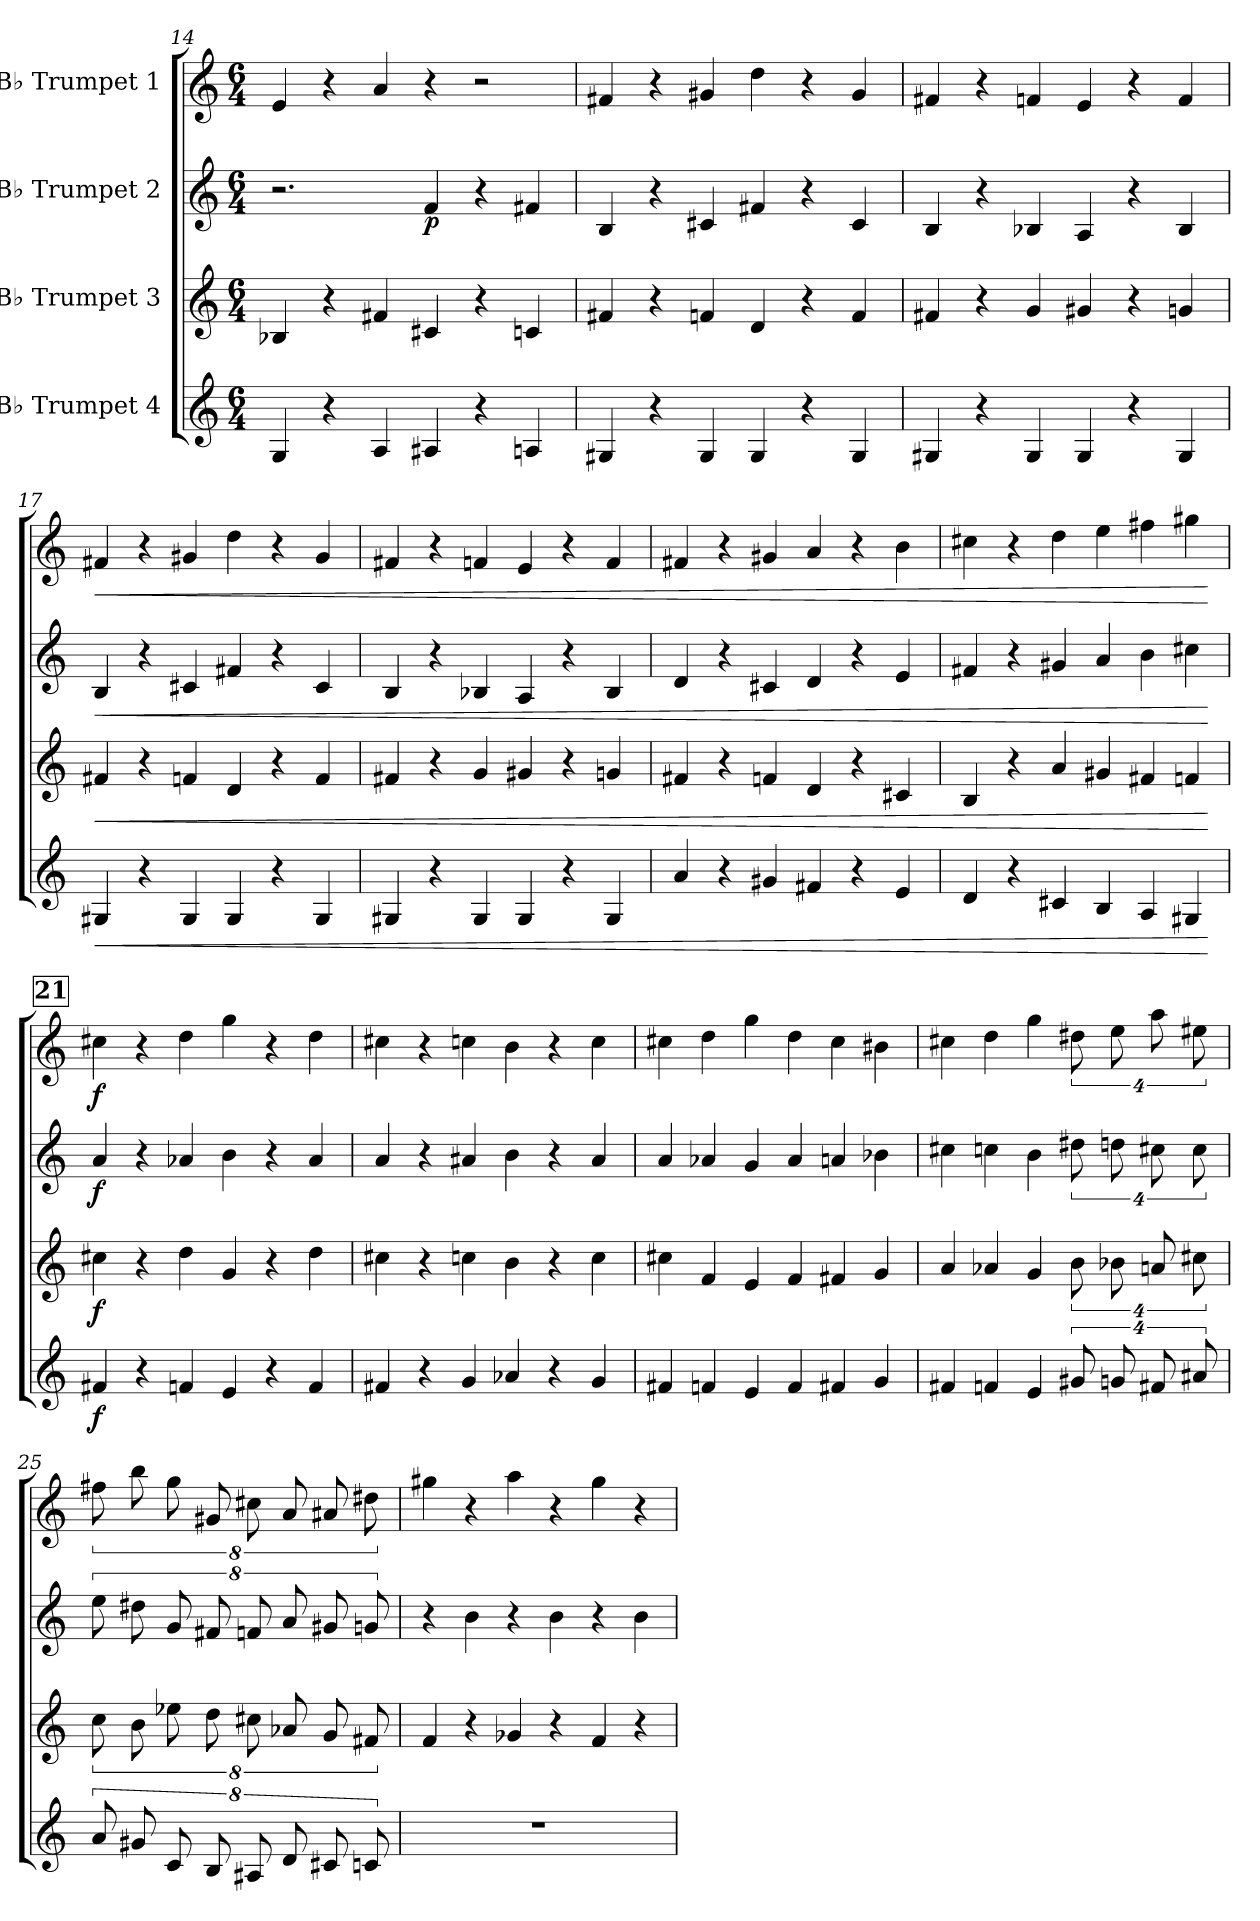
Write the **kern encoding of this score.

**kern	**dynam	**kern	**dynam	**kern	**dynam	**kern	**dynam
*part4	*part4	*part3	*part3	*part2	*part2	*part1	*part1
*staff4	*staff4	*staff3	*staff3	*staff2	*staff2	*staff1	*staff1
*I"B♭ Trumpet 4	*	*I"B♭ Trumpet 3	*	*I"B♭ Trumpet 2	*	*I"B♭ Trumpet 1	*
*clefG2	*	*clefG2	*	*clefG2	*	*clefG2	*
*ITrd1c2	*	*ITrd1c2	*	*ITrd1c2	*	*ITrd1c2	*
*k[b-e-]	*	*k[b-e-]	*	*k[b-e-]	*	*k[b-e-]	*
*M6/4	*	*M6/4	*	*M6/4	*	*M6/4	*
=14	=14	=14	=14	=14	=14	=14	=14
4F/	.	4A-X/	.	2.r	.	4d/	.
4r	.	4r	.	.	.	4r	.
4G/	.	4en/	.	.	.	4g/	.
!	!	!	!	!	!LO:DY:b	!	!
4G#X/	.	4Bn/	.	4e-/	p	4r	.
4r	.	4r	.	4r	.	2r	.
4Gn/	.	4B-X/	.	4en/	.	.	.
!!LO:LB:g=z
=15	=15	=15	=15	=15	=15	=15	=15
4F#X/	.	4en/	.	4A/	.	4en/	.
4r	.	4r	.	4r	.	4r	.
4F#/	.	4e-X/	.	4Bn/	.	4f#X/	.
4F#/	.	4c/	.	4en/	.	4cc\	.
4r	.	4r	.	4r	.	4r	.
4F#/	.	4e-/	.	4B/	.	4f#/	.
=16	=16	=16	=16	=16	=16	=16	=16
4F#X/	.	4en/	.	4A/	.	4en/	.
4r	.	4r	.	4r	.	4r	.
4F#/	.	4f/	.	4A-X/	.	4e-X/	.
4F#/	.	4f#X/	.	4G/	.	4d/	.
4r	.	4r	.	4r	.	4r	.
4F#/	.	4fn/	.	4A-/	.	4e-/	.
=17	=17	=17	=17	=17	=17	=17	=17
!	!LO:HP:b	!	!LO:HP:b	!	!LO:HP:b	!	!LO:HP:b
4F#X/	<	4en/	<	4A/	<	4en/	<
4r	.	4r	.	4r	.	4r	.
4F#/	.	4e-X/	.	4Bn/	.	4f#X/	.
4F#/	.	4c/	.	4en/	.	4cc\	.
4r	.	4r	.	4r	.	4r	.
4F#/	.	4e-/	.	4B/	.	4f#/	.
=18	=18	=18	=18	=18	=18	=18	=18
4F#X/	.	4en/	.	4A/	.	4en/	.
4r	.	4r	.	4r	.	4r	.
4F#/	.	4f/	.	4A-X/	.	4e-X/	.
4F#/	.	4f#X/	.	4G/	.	4d/	.
4r	.	4r	.	4r	.	4r	.
4F#/	.	4fn/	.	4A-/	.	4e-/	.
=19	=19	=19	=19	=19	=19	=19	=19
4g/	.	4en/	.	4c/	.	4en/	.
4r	.	4r	.	4r	.	4r	.
4f#X/	.	4e-X/	.	4Bn/	.	4f#X/	.
4en/	.	4c/	.	4c/	.	4g/	.
4r	.	4r	.	4r	.	4r	.
4d/	.	4Bn/	.	4d/	.	4a\	.
!!LO:PB:g=z
=20	=20	=20	=20	=20	=20	=20	=20
4c/	.	4A/	.	4en/	.	4bn\	.
4r	.	4r	.	4r	.	4r	.
4Bn/	.	4g/	.	4f#X/	.	4cc\	.
4A/	.	4f#X/	.	4g/	.	4dd\	.
4G/	.	4en/	.	4a\	.	4een\	.
4F#X/	.	4e-X/	.	4bn\	.	4ff#X\	.
.	[	.	[	.	[	.	[
!!LO:REH:place=s1:a:B:fs=14:t=21
=21	=21	=21	=21	=21	=21	=21	=21
!	!LO:DY:b	!	!LO:DY:b	!	!LO:DY:b	!	!LO:DY:b
4en/	f	4bn\	f	4g/	f	4bn\	f
4r	.	4r	.	4r	.	4r	.
4e-X/	.	4cc\	.	4g-X/	.	4cc\	.
4d/	.	4f/	.	4a\	.	4ff\	.
4r	.	4r	.	4r	.	4r	.
4e-/	.	4cc\	.	4g-/	.	4cc\	.
=22	=22	=22	=22	=22	=22	=22	=22
4en/	.	4bn\	.	4g/	.	4bn\	.
4r	.	4r	.	4r	.	4r	.
4f/	.	4b-X\	.	4g#X/	.	4b-X\	.
4g-X/	.	4a\	.	4a\	.	4a\	.
4r	.	4r	.	4r	.	4r	.
4f/	.	4b-\	.	4g#/	.	4b-\	.
=23	=23	=23	=23	=23	=23	=23	=23
4en/	.	4bn\	.	4g/	.	4bn\	.
4e-X/	.	4e-/	.	4g-X/	.	4cc\	.
4d/	.	4d/	.	4f/	.	4ff\	.
4e-/	.	4e-/	.	4g-/	.	4cc\	.
4en/	.	4en/	.	4gn/	.	4b\	.
4f/	.	4f/	.	4a-X\	.	4a#X\	.
=24	=24	=24	=24	=24	=24	=24	=24
4en/	.	4g/	.	4bn\	.	4bn\	.
4e-X/	.	4g-X/	.	4b-X\	.	4cc\	.
4d/	.	4f/	.	4a\	.	4ff\	.
16%3f#X/	.	16%3a\	.	16%3cc#X\	.	16%3cc#X\	.
16%3fn/	.	16%3a-X\	.	16%3ccn\	.	16%3dd\	.
16%3en/	.	16%3gn/	.	16%3bn\	.	16%3gg\	.
16%3g#X/	.	16%3bn\	.	16%3b\	.	16%3dd#X\	.
!!LO:LB:g=z
=25	=25	=25	=25	=25	=25	=25	=25
16%3g/	.	16%3b-\	.	16%3dd\	.	16%3een\	.
16%3f#X/	.	16%3a\	.	16%3cc#X\	.	16%3aa\	.
16%3B-/	.	16%3dd-X\	.	16%3f/	.	16%3ff\	.
16%3A/	.	16%3cc\	.	16%3en/	.	16%3f#X/	.
16%3G#X/	.	16%3bn\	.	16%3e-X/	.	16%3bn\	.
16%3c/	.	16%3g-X/	.	16%3g/	.	16%3g/	.
16%3Bn/	.	16%3f/	.	16%3f#X/	.	16%3g#X/	.
16%3B-X/	.	16%3en/	.	16%3fn/	.	16%3cc#X\	.
=26	=26	=26	=26	=26	=26	=26	=26
1.r	.	4e-/	.	4r	.	4ff#X\	.
.	.	4r	.	4a\	.	4r	.
.	.	4f-X/	.	4r	.	4gg\	.
.	.	4r	.	4a\	.	4r	.
.	.	4e-/	.	4r	.	4ff#\	.
.	.	4r	.	4a\	.	4r	.
=	=	=	=	=	=	=	=
*-	*-	*-	*-	*-	*-	*-	*-
